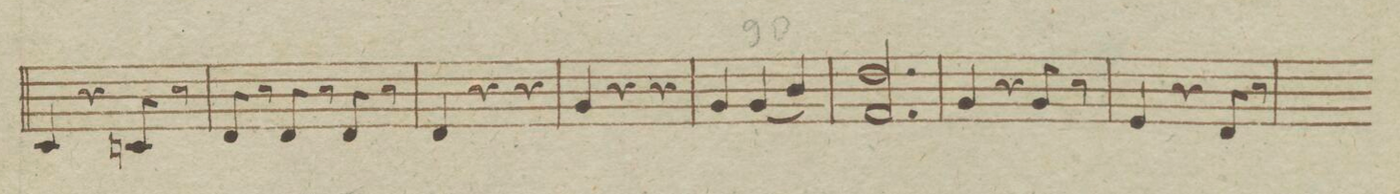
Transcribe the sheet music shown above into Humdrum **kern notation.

**kern	**dynam
*I"Viola.	*
*clefC3	*
*k[b-e-a-d-]	*
*met(c)	*
*M3/4	*
4D-/	.
4r	.
8Dn/	.
8r	.
=87	=87
8E-/	.
8r	.
8E-/	.
8r	.
8E-/	.
8r	.
=88	=88
4E-/	.
4r	.
4r	.
=89	=89
4A-/	.
4r	.
4r	.
=90	=90
4A-/	.
(4A-/	.
4c/)	.
=91	=91
2.G/ 2.e-	.
=92	=92
4A-/	.
4r	.
8A-/	.
8r	.
=93	=93
4F/	.
4r	.
8E-/	.
8r	.
=94	=94
*-	*-
